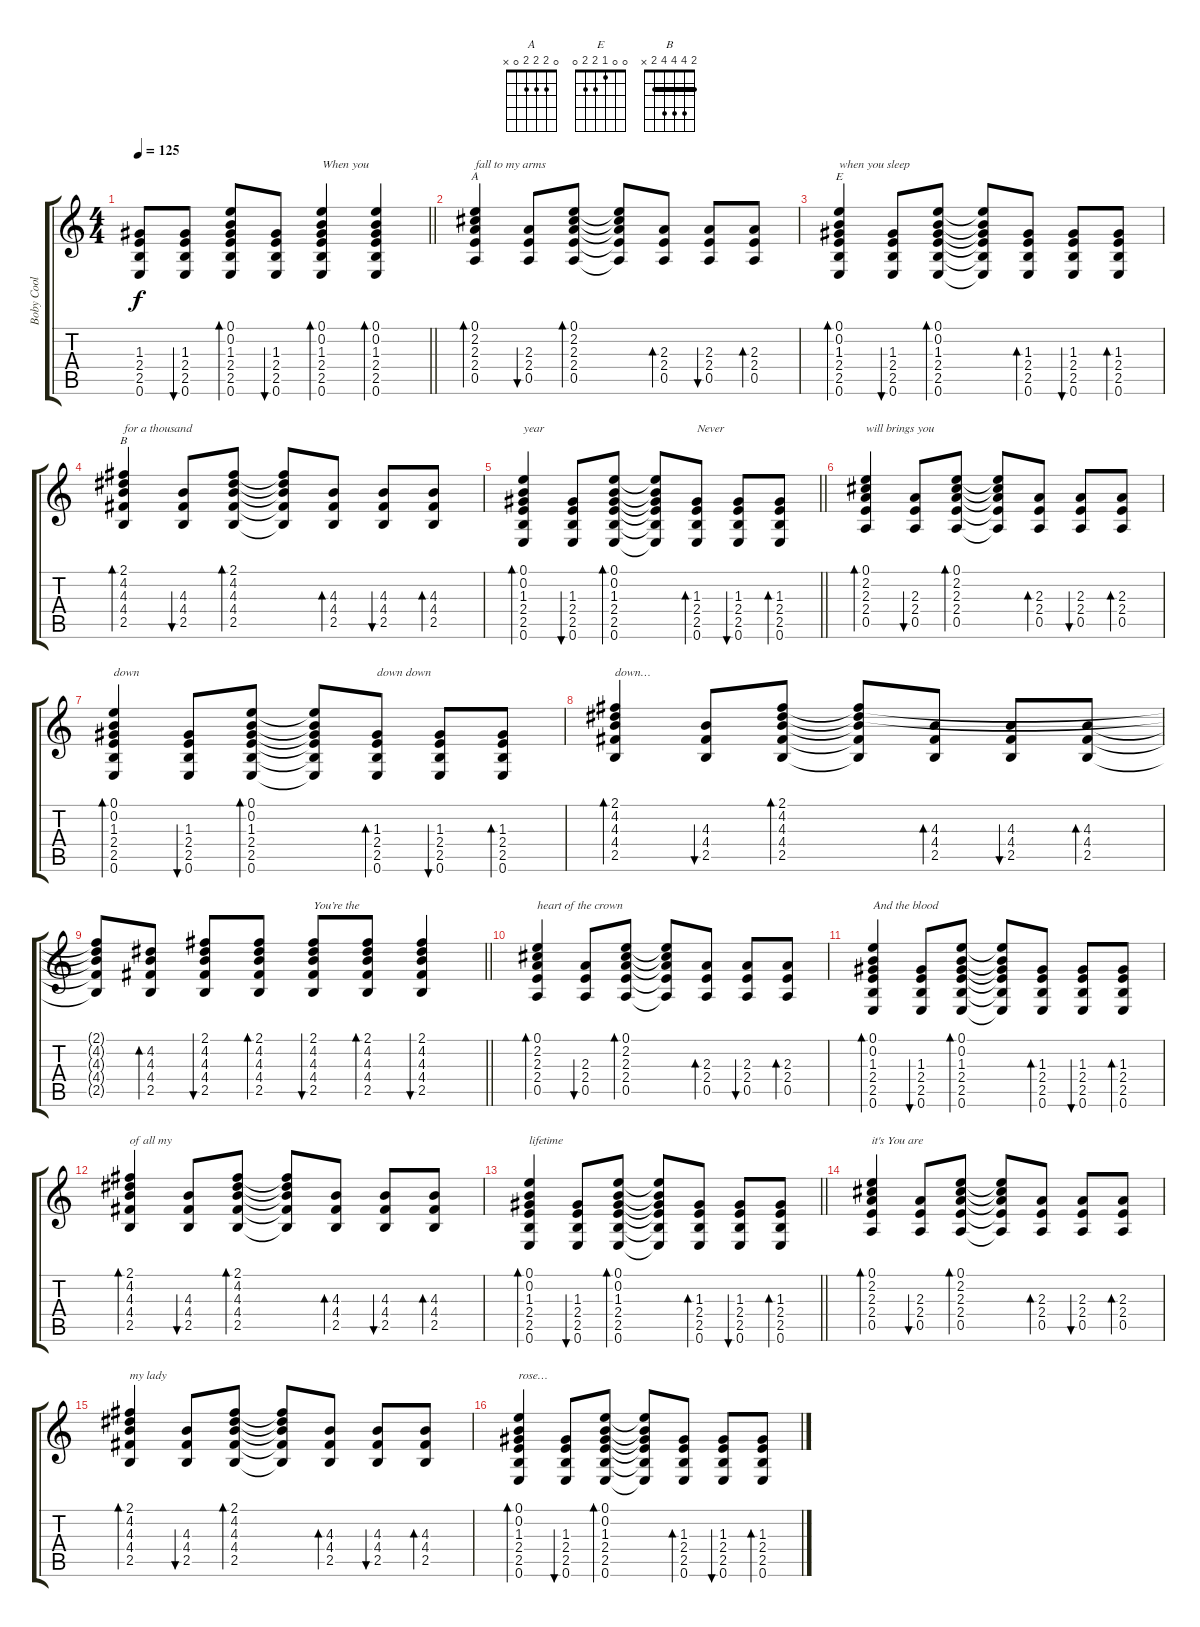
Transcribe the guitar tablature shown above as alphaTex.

\track ("Boby Cool" "Boby Cool") {instrument acousticguitarsteel}
\staff {score tabs}
\tuning (E4 B3 G3 D3 A2 E2) {hide}
\chord ("A" 0 2 2 2 0 x)
\chord ("E" 0 0 1 2 2 0)
\chord ("B" 2 4 4 4 2 x) {barre 2}
\ts (4 4)
\tempo 125
\clef g2
\barLineRight lightlight
\ks c
(1.3{t} 2.4{t} 2.5{t} 0.6{t}).8{dy f} (1.3 2.4 2.5 0.6).8{bu 120} (0.1 0.2 1.3 2.4 2.5 0.6).8{bd 120} (1.3 2.4 2.5 0.6).8{bu 120} (0.1 0.2 1.3 2.4 2.5 0.6).4{bd 120 txt "When you"} (0.1 0.2 1.3 2.4 2.5 0.6).4{bd 120} |
(0.1 2.2 2.3 2.4 0.5).4{bd 120 ch "A" txt "fall to my arms"} (2.3 2.4 0.5).8{bu 120} (0.1 2.2 2.3 2.4 0.5).8{bd 120} (0.1{t} 2.2{t} 2.3{t} 2.4{t} 0.5{t}).8 (2.3 2.4 0.5).8{bd 60} (2.3 2.4 0.5).8{bu 60} (2.3 2.4 0.5).8{bd 60} |
(0.1 0.2 1.3 2.4 2.5 0.6).4{bd 120 ch "E" txt "when you sleep"} (1.3 2.4 2.5 0.6).8{bu 120} (0.1 0.2 1.3 2.4 2.5 0.6).8{bd 120} (0.1{t} 0.2{t} 1.3{t} 2.4{t} 2.5{t} 0.6{t}).8 (1.3 2.4 2.5 0.6).8{bd 60} (1.3 2.4 2.5 0.6).8{bu 60} (1.3 2.4 2.5 0.6).8{bd 60} |
(2.1 4.2 4.3 4.4 2.5).4{bd 120 ch "B" txt "for a thousand"} (4.3 4.4 2.5).8{bu 120} (2.1 4.2 4.3 4.4 2.5).8{bd 120} (2.1{t} 4.2{t} 4.3{t} 4.4{t} 2.5{t}).8 (4.3 4.4 2.5).8{bd 60} (4.3 4.4 2.5).8{bu 60} (4.3 4.4 2.5).8{bd 60} |
\barLineRight lightlight
(0.1 0.2 1.3 2.4 2.5 0.6).4{bd 120 txt "year"} (1.3 2.4 2.5 0.6).8{bu 120} (0.1 0.2 1.3 2.4 2.5 0.6).8{bd 120} (0.1{t} 0.2{t} 1.3{t} 2.4{t} 2.5{t} 0.6{t}).8 (1.3 2.4 2.5 0.6).8{bd 60 txt "Never"} (1.3 2.4 2.5 0.6).8{bu 60} (1.3 2.4 2.5 0.6).8{bd 60} |
(0.1 2.2 2.3 2.4 0.5).4{bd 120 txt "will brings you"} (2.3 2.4 0.5).8{bu 120} (0.1 2.2 2.3 2.4 0.5).8{bd 120} (0.1{t} 2.2{t} 2.3{t} 2.4{t} 0.5{t}).8 (2.3 2.4 0.5).8{bd 60} (2.3 2.4 0.5).8{bu 60} (2.3 2.4 0.5).8{bd 60} |
(0.1 0.2 1.3 2.4 2.5 0.6).4{bd 120 txt "down"} (1.3 2.4 2.5 0.6).8{bu 120} (0.1 0.2 1.3 2.4 2.5 0.6).8{bd 120} (0.1{t} 0.2{t} 1.3{t} 2.4{t} 2.5{t} 0.6{t}).8 (1.3 2.4 2.5 0.6).8{bd 60 txt "down down"} (1.3 2.4 2.5 0.6).8{bu 60} (1.3 2.4 2.5 0.6).8{bd 60} |
(2.1 4.2 4.3 4.4 2.5).4{bd 120 txt "down…"} (4.3 4.4 2.5).8{bu 120} (2.1 4.2 4.3 4.4 2.5).8{bd 120} (2.1{t} 4.2{t} 4.3{t} 4.4{t} 2.5{t}).8 (4.3 4.4 2.5).8{bd 60} (4.3 4.4 2.5).8{bu 60} (4.3 4.4 2.5).8{bd 60} |
\barLineRight lightlight
(2.1{t} 4.2{t} 4.3{t} 4.4{t} 2.5{t}).8 (4.2 4.3 4.4 2.5).8{bd 120} (2.1 4.2 4.3 4.4 2.5).8{bu 120} (2.1 4.2 4.3 4.4 2.5).8{bd 60} (2.1 4.2 4.3 4.4 2.5).8{bu 120 txt "You’re the"} (2.1 4.2 4.3 4.4 2.5).8{bd 60} (2.1 4.2 4.3 4.4 2.5).4{bu 120} |
(0.1 2.2 2.3 2.4 0.5).4{bd 120 txt "heart of the crown"} (2.3 2.4 0.5).8{bu 120} (0.1 2.2 2.3 2.4 0.5).8{bd 120} (0.1{t} 2.2{t} 2.3{t} 2.4{t} 0.5{t}).8 (2.3 2.4 0.5).8{bd 60} (2.3 2.4 0.5).8{bu 60} (2.3 2.4 0.5).8{bd 60} |
(0.1 0.2 1.3 2.4 2.5 0.6).4{bd 120 txt "And the blood"} (1.3 2.4 2.5 0.6).8{bu 120} (0.1 0.2 1.3 2.4 2.5 0.6).8{bd 120} (0.1{t} 0.2{t} 1.3{t} 2.4{t} 2.5{t} 0.6{t}).8 (1.3 2.4 2.5 0.6).8{bd 60} (1.3 2.4 2.5 0.6).8{bu 60} (1.3 2.4 2.5 0.6).8{bd 60} |
(2.1 4.2 4.3 4.4 2.5).4{bd 120 txt "of all my"} (4.3 4.4 2.5).8{bu 120} (2.1 4.2 4.3 4.4 2.5).8{bd 120} (2.1{t} 4.2{t} 4.3{t} 4.4{t} 2.5{t}).8 (4.3 4.4 2.5).8{bd 60} (4.3 4.4 2.5).8{bu 60} (4.3 4.4 2.5).8{bd 60} |
\barLineRight lightlight
(0.1 0.2 1.3 2.4 2.5 0.6).4{bd 120 txt "lifetime"} (1.3 2.4 2.5 0.6).8{bu 120} (0.1 0.2 1.3 2.4 2.5 0.6).8{bd 120} (0.1{t} 0.2{t} 1.3{t} 2.4{t} 2.5{t} 0.6{t}).8 (1.3 2.4 2.5 0.6).8{bd 60} (1.3 2.4 2.5 0.6).8{bu 60} (1.3 2.4 2.5 0.6).8{bd 60} |
(0.1 2.2 2.3 2.4 0.5).4{bd 120 txt "it's You are"} (2.3 2.4 0.5).8{bu 120} (0.1 2.2 2.3 2.4 0.5).8{bd 120} (0.1{t} 2.2{t} 2.3{t} 2.4{t} 0.5{t}).8 (2.3 2.4 0.5).8{bd 60} (2.3 2.4 0.5).8{bu 60} (2.3 2.4 0.5).8{bd 60} |
(2.1 4.2 4.3 4.4 2.5).4{bd 120 txt "my lady"} (4.3 4.4 2.5).8{bu 120} (2.1 4.2 4.3 4.4 2.5).8{bd 120} (2.1{t} 4.2{t} 4.3{t} 4.4{t} 2.5{t}).8 (4.3 4.4 2.5).8{bd 60} (4.3 4.4 2.5).8{bu 60} (4.3 4.4 2.5).8{bd 60} |
(0.1 0.2 1.3 2.4 2.5 0.6).4{bd 120 txt "rose…"} (1.3 2.4 2.5 0.6).8{bu 120} (0.1 0.2 1.3 2.4 2.5 0.6).8{bd 120} (0.1{t} 0.2{t} 1.3{t} 2.4{t} 2.5{t} 0.6{t}).8 (1.3 2.4 2.5 0.6).8{bd 60} (1.3 2.4 2.5 0.6).8{bu 60} (1.3 2.4 2.5 0.6).8{bd 60}
